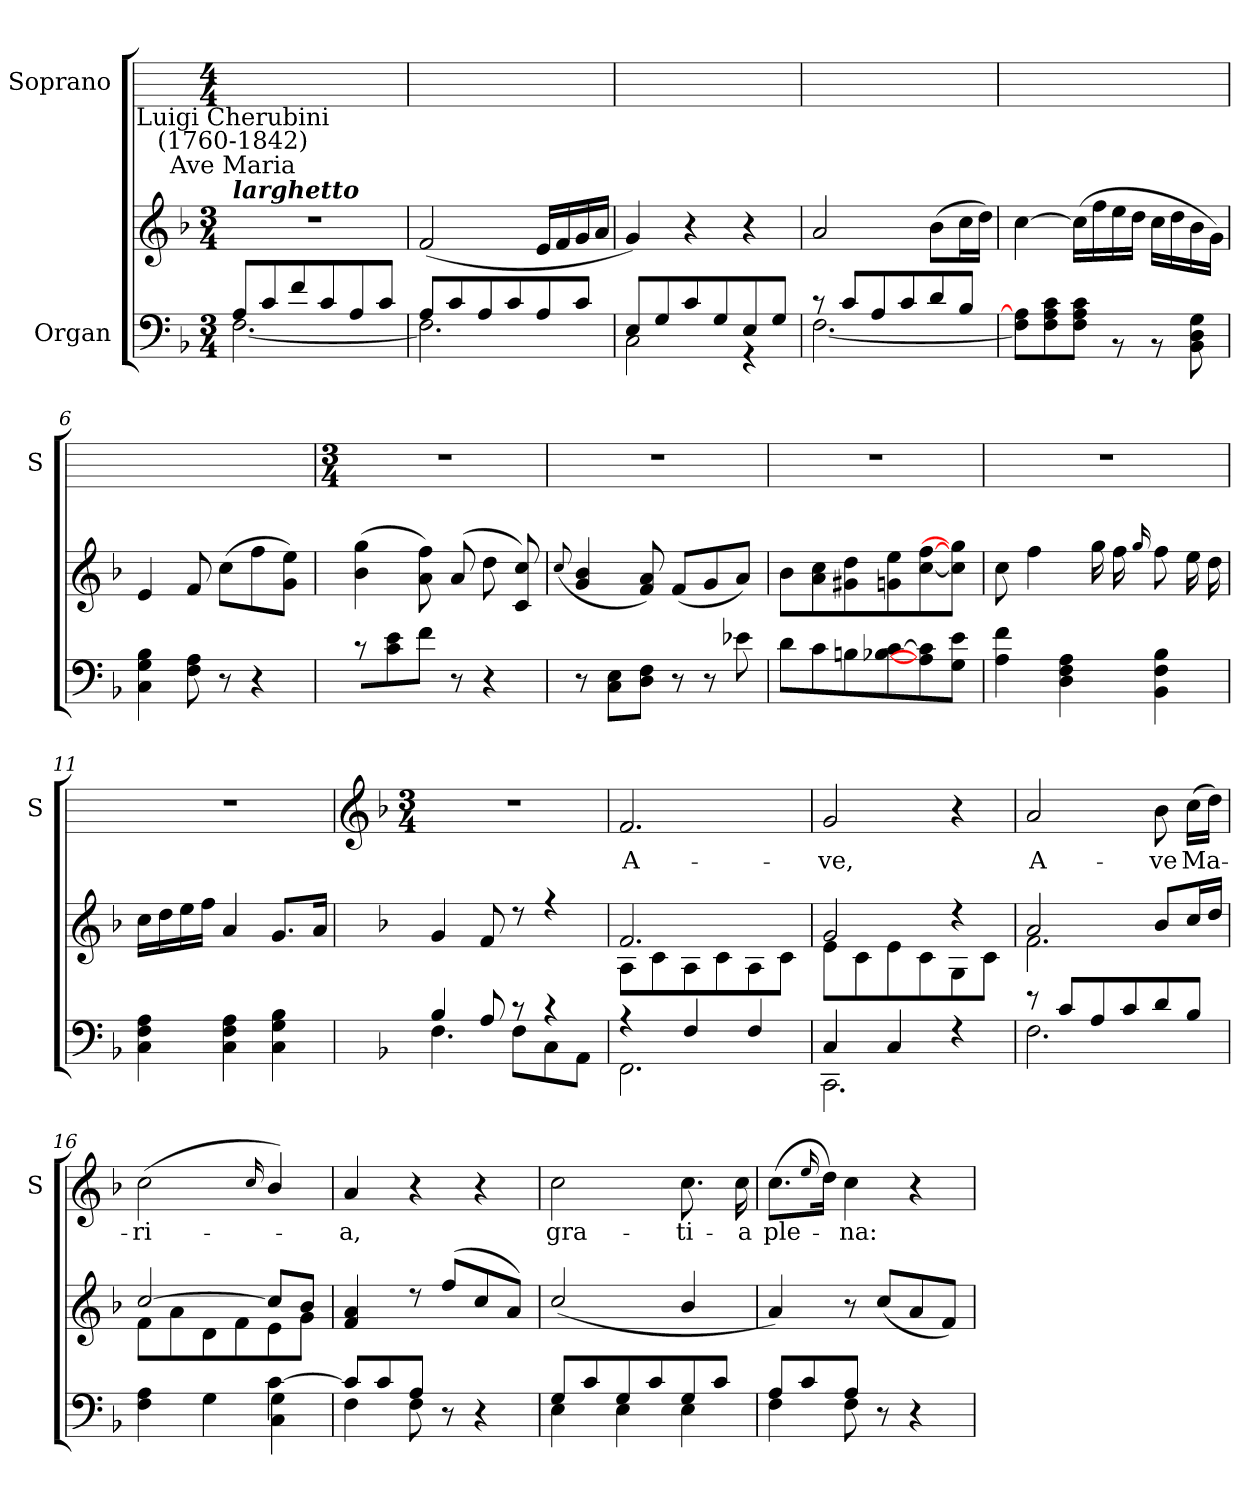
**kern	**kern	**kern	**text
*part2	*part2	*part1	*part1
*staff3	*staff2	*staff1	*staff1
*I"Organ	*	*I"Soprano	*
*	*	*I'S	*
*clefF4	*clefG2	*	*
*k[b-]	*k[b-]	*	*
*F:	*F:	*	*
*M3/4	*M3/4	*M4/4	*
=1	=1	=1	=1
*^	*	*	*
!	!	!LO:TX:a:Bi:t=larghetto	!	!
!	!	!LO:TX:a:cj:t=Ave Maria	!	!
!	!	!LO:TX:a:cj:t=Luigi Cherubini\n(1760-1842)	!	!
!	!	!LO:N:vis=1	!	!
8A/L	[2.F\	2.r	2.r	.
8c/	.	.	.	.
8f/	.	.	.	.
8c/	.	.	.	.
8A/	.	.	.	.
8c/J	.	.	.	.
=2	=2	=2	=2	=2
8A/L	2.F\]	(<2f	2.r	.
8c/	.	.	.	.
8A/	.	.	.	.
8c/	.	.	.	.
8A/	.	16eLL	.	.
.	.	16f	.	.
8c/J	.	16g	.	.
.	.	16aJJ	.	.
=3	=3	=3	=3	=3
8E/L	2C\	4g)	2.r	.
8G/	.	.	.	.
8c/	.	4r	.	.
8G/	.	.	.	.
8E/	4r	4r	.	.
8G/J	.	.	.	.
=4	=4	=4	=4	=4
8r	[2.F\	2a	2.r	.
8c/L	.	.	.	.
8A/	.	.	.	.
8c/	.	.	.	.
8d/	.	(>8b-L	.	.
8B-/J	.	16ccL	.	.
.	.	16ddJJ)	.	.
=5	=5	=5	=5	=5
2.ryy	8F\] 8A\]L	[4cc	2.r	.
.	8F\ 8A\ 8c\	.	.	.
.	8F\ 8A\ 8c\J	(>16ccLL]	.	.
.	.	16ff	.	.
.	8r	16ee	.	.
.	.	16ddJJ	.	.
.	8r	16ccLL	.	.
.	.	16dd	.	.
.	8BB-\ 8D\ 8G\	16b-	.	.
.	.	16gJJ)	.	.
=6	=6	=6	=6	=6
2ryy	4C\ 4G\ 4B-\	4e	2.r	.
.	8F\ 8A\	8f	.	.
.	8r	(>8ccL	.	.
8ryy	4r	8ff	.	.
8ryy	.	8g 8eeJ)	.	.
*v	*v	*	*	*
!!LO:LB:g=z
=7	=7	=7	=7
*	*	*M3/4	*
8r	(>4b- 4gg	2.r	.
8c 8e	.	.	.
8fJ	8a 8ff)	.	.
8r	(<8aL	.	.
4r	8dd	.	.
.	8c 8cc)	.	.
=8	=8	=8	=8
.	(<8qqcc/	.	.
8r	4g 4b-	2.r	.
8C 8EL	.	.	.
8D 8FJ	8f 8a)	.	.
8r	(<8fL	.	.
8r	8g	.	.
8e-X	8aJ)	.	.
=9	=9	=9	=9
8dL	8b-L	2.r	.
8c	8a 8cc	.	.
8Bn	8g#X 8dd	.	.
[8B-X [8c	8gn 8ee	.	.
8A] 8c]	[8cc [8ff	.	.
8G 8eJ	8cc] 8gg]J	.	.
=10	=10	=10	=10
4A 4f	8cc	2.r	.
.	4ff	.	.
4D 4F 4A	.	.	.
.	16ggLL	.	.
.	16ff	.	.
.	16qqgg/	.	.
4BB- 4F 4B-	8ff	.	.
.	16eeL	.	.
.	16ddJJ	.	.
=11	=11	=11	=11
4C 4F 4A	16ccLL	2.r	.
.	16dd	.	.
.	16ee	.	.
.	16ffJJ	.	.
4C 4F 4A	4a	.	.
4C 4G 4B-	8.gL	.	.
.	16aJ	.	.
!!LO:LB:g=z
=12	=12	=12	=12
*	*	*clefG2	*
*	*	*k[b-]	*
*	*	*F:	*
*	*	*M3/4	*
*^	*^	*	*
!	!	!	!LO:N:vis=1	!LO:N:vis=1	!
4B-/	4.F	4g/	2.ryy	2.r	.
8A/	.	8f/	.	.	.
8r	8F\L	8r	.	.	.
4r	8C\	4r	.	.	.
.	8AA\J	.	.	.	.
=13	=13	=13	=13	=13	=13
!	!	!	!	!	!LO:LY:b
4r	2.FF\	2.f/	8A\L	2.f	A-
.	.	.	8c\	.	.
4F/	.	.	8A\	.	.
.	.	.	8c\	.	.
4F/	.	.	8A\	.	.
.	.	.	8c\J	.	.
=14	=14	=14	=14	=14	=14
!	!	!	!	!	!LO:LY:b
4C/	2.CC\	2g/	8e\L	2g	-ve,
.	.	.	8c\	.	.
4C/	.	.	8e\	.	.
.	.	.	8c\	.	.
4r	.	4r	8G\	4r	.
.	.	.	8c\J	.	.
=15	=15	=15	=15	=15	=15
!	!	!	!	!	!LO:LY:b
8r	2.F	2a/	2.f\	2a	A-
8c/L	.	.	.	.	.
8A/	.	.	.	.	.
8c/	.	.	.	.	.
!	!	!	!	!	!LO:LY:b
8d/	.	8b-/L	.	8b-	-ve
!	!	!	!	!	!LO:LY:b
8B-/J	.	16cc/L	.	(>16ccLL	Ma-
.	.	16dd/JJ	.	16ddJJ)	.
=16	=16	=16	=16	=16	=16
!	!	!	!	!	!LO:LY:b
2ryy	4F 4A	[2cc/	8f\L	(<2cc	ri-
.	.	.	8a\	.	.
.	4G	.	8d\	.	.
.	.	.	8f\	.	.
.	.	.	.	16qqcc/	.
[4c\	4C 4G	8cc/L]	8e\	4b-/)	.
.	.	8b-/J	8g\J	.	.
=17	=17	=17	=17	=17	=17
!	!	!	!LO:N:vis=1	!	!LO:LY:b
8c/L]	4F	4f/ 4a/	2.ryy	4a	a,
8c/	.	.	.	.	.
8A/J	8F	8r	.	4r	.
8ryy	8r	(>8ff/L	.	.	.
4ryy	4r	8cc/	.	4r	.
.	.	8a/J)	.	.	.
*	*	*v	*v	*	*
=18	=18	=18	=18	=18
!	!	!	!	!LO:LY:b
8G/L	4E	(>2cc/	2cc	gra-
8c/	.	.	.	.
8G/	4E	.	.	.
8c/	.	.	.	.
!	!	!	!	!LO:LY:b
8G/	4E	4b-/	8.cc	-ti-
8c/J	.	.	.	.
!	!	!	!	!LO:LY:b
.	.	.	16cc	-a
=19	=19	=19	=19	=19
!	!	!	!	!LO:LY:b
8A/L	4F	4a/)	(>8.cc	ple-
8c/	.	.	.	.
.	.	.	16qqee/LL	.
.	.	.	16ddJJ)	.
!	!	!	!	!LO:LY:b
8A/J	8F	8r	4cc	na:
8ryy	8r	(>8cc/L	.	.
4ryy	4r	8a/	4r	.
.	.	8f/J)	.	.
*v	*v	*	*	*
=	=	=	=
*-	*-	*-	*-
